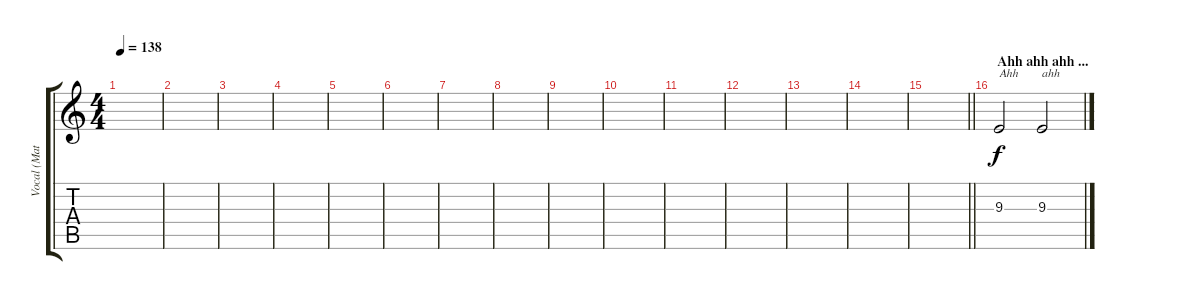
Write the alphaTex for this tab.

\track ("Vocal (Matt,Chris y Morgan)" "Vocal (Mat") {instrument flute}
\staff {score tabs}
\tuning (E4 B3 G3 D3 A2 E2) {hide}
\ts (4 4)
\tempo 138
\clef g2
\ks c
|
|
|
|
|
|
|
|
|
|
|
|
|
|
\barLineRight lightlight
|
\section ("" " Ahh ahh ahh ...")
9.3.2{txt "Ahh"} 9.3.2{txt "ahh"}
